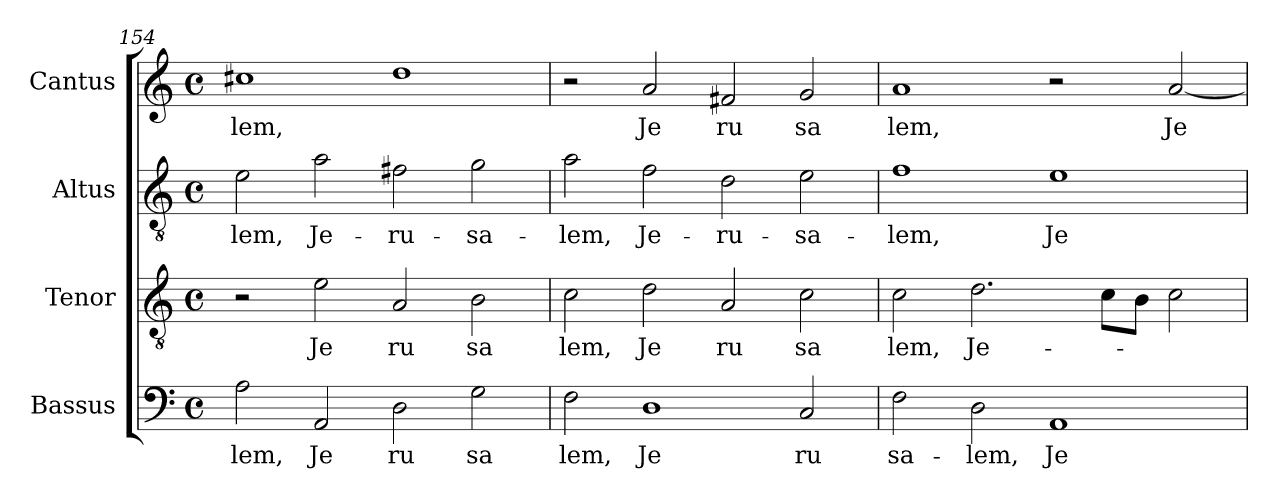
**kern	**text	**kern	**text	**kern	**text	**kern	**text
*part4	*part4	*part3	*part3	*part2	*part2	*part1	*part1
*staff4	*staff4	*staff3	*staff3	*staff2	*staff2	*staff1	*staff1
*I"Bassus	*	*I"Tenor	*	*I"Altus	*	*I"Cantus	*
*clefF4	*	*clefGv2	*	*clefGv2	*	*clefG2	*
*M4/4	*	*M4/4	*	*M4/4	*	*M4/4	*
*met(c)	*	*met(c)	*	*met(c)	*	*met(c)	*
=154	=154	=154	=154	=154	=154	=154	=154
!	!LO:LY:b:cj	!	!	!	!LO:LY:b:cj	!	!LO:LY:b
2A\	lem,	2r	.	2e\	-lem,	1cc#X	lem,
!	!LO:LY:b:cj	!	!LO:LY:b:cj	!	!LO:LY:b:cj	!	!
2AA/	Je	2e\	Je	2a\	Je-	.	.
!	!LO:LY:b:cj	!	!LO:LY:b:cj	!	!LO:LY:b:cj	!	!
2D\	ru	2A/	ru	2f#X\	-ru-	1dd	.
!	!LO:LY:b:cj	!	!LO:LY:b:cj	!	!LO:LY:b:cj	!	!
2G\	sa	2B\	sa	2g\	-sa-	.	.
=155	=155	=155	=155	=155	=155	=155	=155
!	!LO:LY:b:cj	!	!LO:LY:b:cj	!	!LO:LY:b:cj	!	!
2F\	lem,	2c\	lem,	2a\	-lem,	2r	.
!	!LO:LY:b:cj	!	!LO:LY:b:cj	!	!LO:LY:b:cj	!	!LO:LY:b:cj
1D	Je	2d\	Je	2f\	Je-	2a/	Je
!	!	!	!LO:LY:b:cj	!	!LO:LY:b:cj	!	!LO:LY:b:cj
.	.	2A/	ru	2d\	-ru-	2f#X/	ru
!	!LO:LY:b:cj	!	!LO:LY:b:cj	!	!LO:LY:b:cj	!	!LO:LY:b:cj
2C/	ru	2c\	sa	2e\	-sa-	2g/	sa
!!LO:LB:g=z
=156	=156	=156	=156	=156	=156	=156	=156
!	!LO:LY:b:cj	!	!LO:LY:b:cj	!	!LO:LY:b:cj	!	!LO:LY:b:cj
2F\	sa-	2c\	lem,	1f	-lem,	1a	lem,
!	!LO:LY:b:cj	!	!LO:LY:b:cj	!	!	!	!
2D\	-lem,	2.d\	Je-	.	.	.	.
!	!LO:LY:b:cj	!	!	!	!LO:LY:b:cj	!	!
1AA	Je-	.	.	1e	Je	2r	.
.	.	8c\L	.	.	.	.	.
.	.	8B\J	.	.	.	.	.
!	!	!	!	!	!	!	!LO:LY:b:cj
.	.	2c\	.	.	.	[<2a/	Je-
=	=	=	=	=	=	=	=
*-	*-	*-	*-	*-	*-	*-	*-
